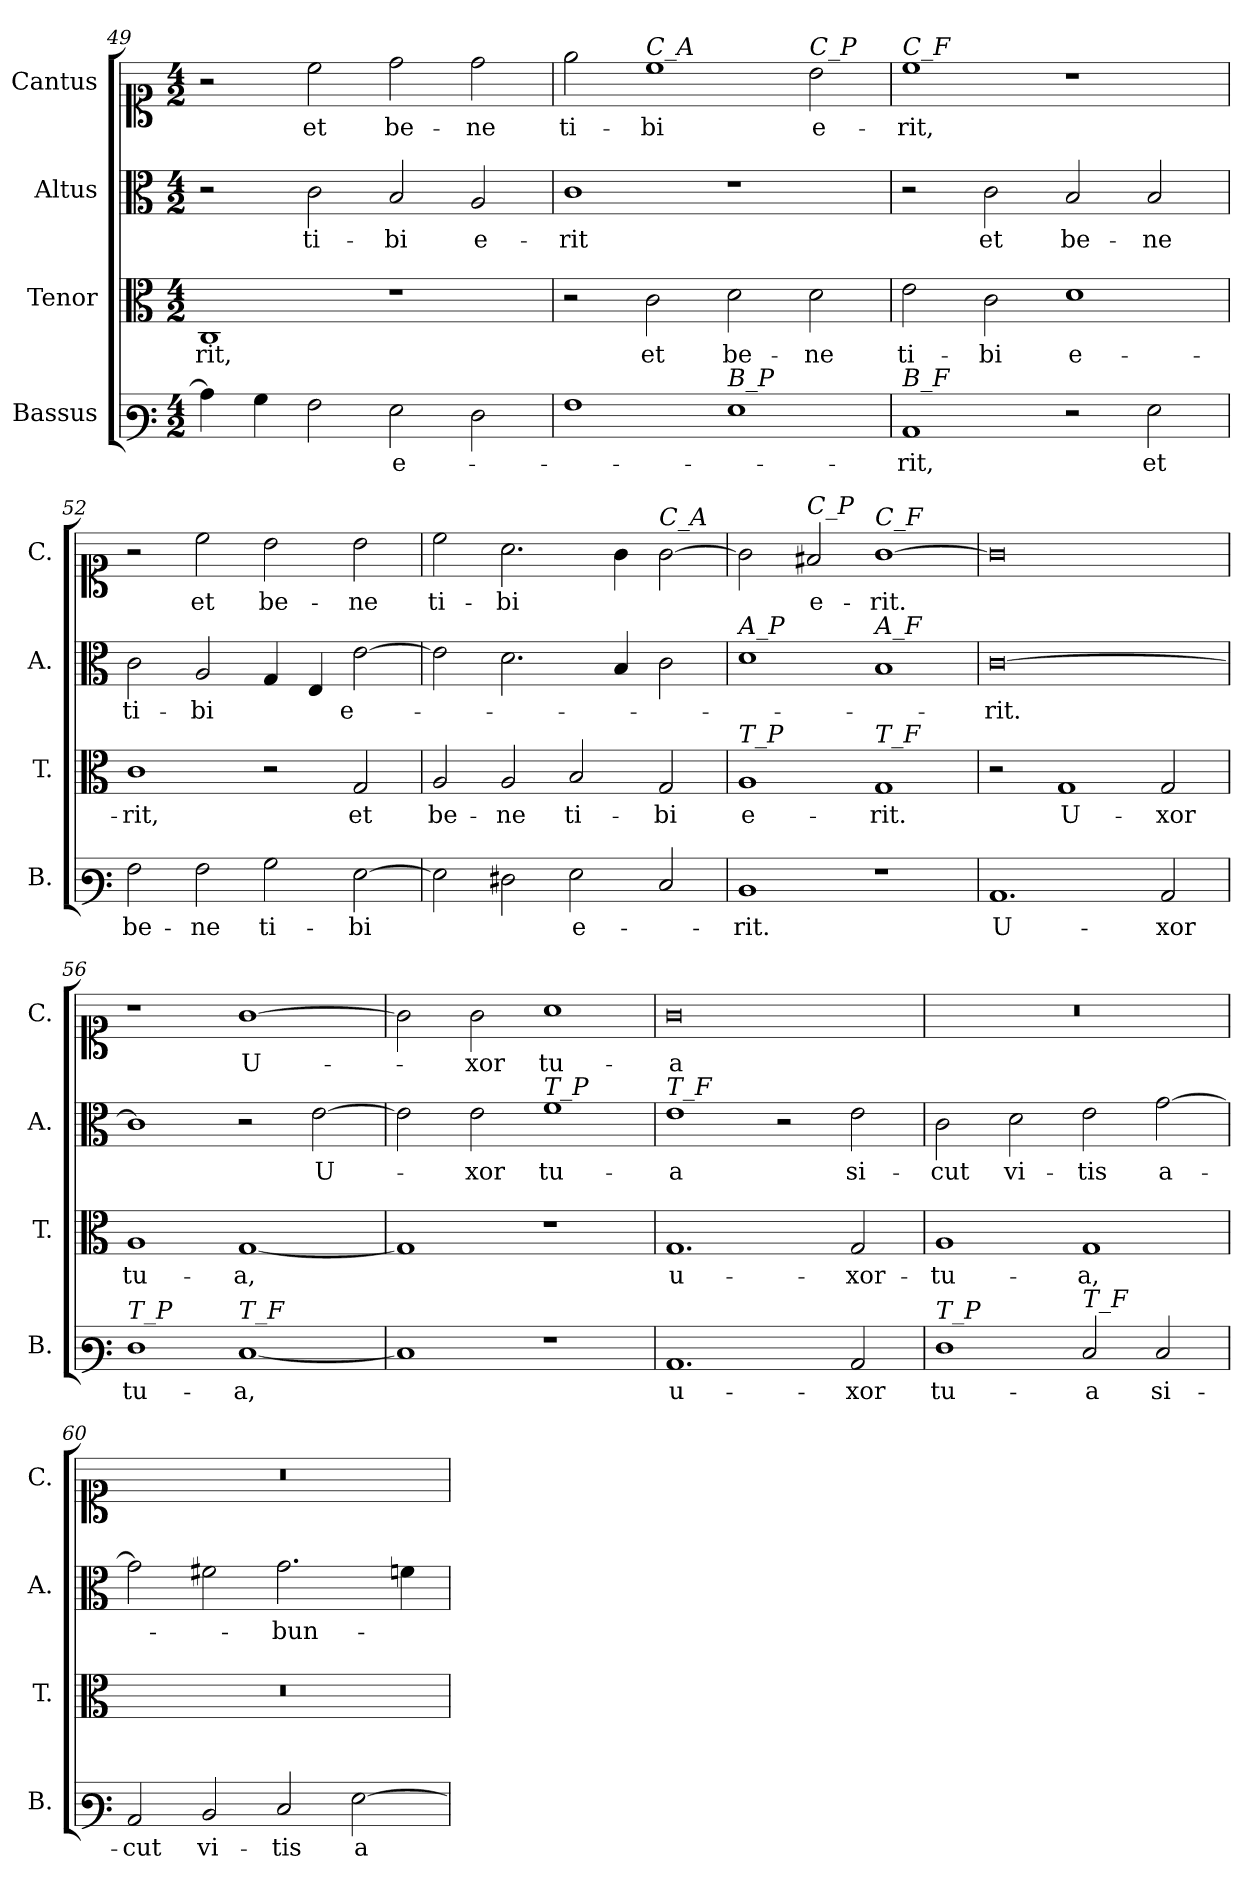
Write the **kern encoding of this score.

**kern	**text	**kern	**text	**kern	**text	**kern	**text
*part4	*part4	*part3	*part3	*part2	*part2	*part1	*part1
*staff4	*staff4	*staff3	*staff3	*staff2	*staff2	*staff1	*staff1
*I"Bassus	*	*I"Tenor	*	*I"Altus	*	*I"Cantus	*
*I'B.	*	*I'T.	*	*I'A.	*	*I'C.	*
*clefF3	*	*clefC3	*	*clefC3	*	*clefC1	*
*k[]	*	*k[]	*	*k[]	*	*k[]	*
*M4/2	*	*M4/2	*	*M4/2	*	*M4/2	*
=49	=49	=49	=49	=49	=49	=49	=49
!	!	!	!LO:LY:b	!	!	!	!
4c\]	.	1C	-rit,	2r	.	2r	.
4B\	.	.	.	.	.	.	.
!	!	!	!	!	!LO:LY:b	!	!LO:LY:b
2A\	.	.	.	2c\	ti-	2cc\	et
!	!LO:LY:b	!	!	!	!LO:LY:b	!	!LO:LY:b
2G\	e-	1r	.	2B/	bi	2dd\	be-
!	!	!	!	!	!LO:LY:b	!	!LO:LY:b
2F\	.	.	.	2A/	e-	2dd\	-ne
=50	=50	=50	=50	=50	=50	=50	=50
!	!	!	!	!	!LO:LY:b	!	!LO:LY:b
1A	.	2r	.	1c	-rit	2ee\	ti-
!	!	!	!	!	!	!LO:TX:a:i:t=C_A	!
!	!	!	!LO:LY:b	!	!	!	!LO:LY:b
.	.	2c\	et	.	.	1cc	-bi
!LO:TX:a:i:t=B_P	!	!	!	!	!	!	!
!	!	!	!LO:LY:b	!	!	!	!
1G	.	2d\	be-	1r	.	.	.
!	!	!	!	!	!	!LO:TX:a:i:t=C_P	!
!	!	!	!LO:LY:b	!	!	!	!LO:LY:b
.	.	2d\	-ne	.	.	2b\	e-
!!LO:PB:g=z
=51	=51	=51	=51	=51	=51	=51	=51
!	!	!	!	!	!	!LO:TX:a:i:t=C_F	!
!LO:TX:a:i:t=B_F	!	!	!	!	!	!	!
!	!LO:LY:b	!	!LO:LY:b	!	!	!	!LO:LY:b
1C	-rit,	2e\	ti-	2r	.	1cc	-rit,
!	!	!	!LO:LY:b	!	!LO:LY:b	!	!
.	.	2c\	-bi	2c\	et	.	.
!	!	!	!LO:LY:b	!	!LO:LY:b	!	!
2r	.	1d	e-	2B/	be-	1r	.
!	!LO:LY:b	!	!	!	!LO:LY:b	!	!
2G\	et	.	.	2B/	-ne	.	.
=52	=52	=52	=52	=52	=52	=52	=52
!	!LO:LY:b	!	!LO:LY:b	!	!LO:LY:b	!	!
2A\	be-	1c	-rit,	2c\	ti-	2r	.
!	!LO:LY:b	!	!	!	!LO:LY:b	!	!LO:LY:b
2A\	-ne	.	.	2A/	-bi	2cc\	et
!	!LO:LY:b	!	!	!	!	!	!LO:LY:b
2B\	ti-	2r	.	4G/	.	2b\	be-
.	.	.	.	4E/	.	.	.
!	!LO:LY:b	!	!LO:LY:b	!	!LO:LY:b	!	!LO:LY:b
[2G\	-bi	2G/	et	[2e\	e-	2b\	-ne
=53	=53	=53	=53	=53	=53	=53	=53
!	!	!	!LO:LY:b	!	!	!	!LO:LY:b
2G\]	.	2A/	be-	2e\]	.	2cc\	ti-
!	!	!	!LO:LY:b	!	!	!	!LO:LY:b
2F#X\	.	2A/	-ne	2.d\	.	2.a\	-bi
!	!LO:LY:b	!	!LO:LY:b	!	!	!	!
2G\	e-	2B/	ti-	.	.	.	.
.	.	.	.	4B/	.	4g\	.
!	!	!	!	!	!	!LO:TX:a:i:t=C_A	!
!	!	!	!LO:LY:b	!	!	!	!
2E/	.	2G/	-bi	2c\	.	[2g\	.
=54	=54	=54	=54	=54	=54	=54	=54
!	!	!	!	!LO:TX:a:i:t=A_P	!	!	!
!	!	!LO:TX:a:i:t=T_P	!	!	!	!	!
!	!LO:LY:b	!	!LO:LY:b	!	!	!	!
1D	-rit.	1A	e-	1d	.	2g\]	.
!	!	!	!	!	!	!LO:TX:a:i:t=C_P	!
!	!	!	!	!	!	!	!LO:LY:b
.	.	.	.	.	.	2f#X/	e-
!	!	!	!	!	!	!LO:TX:a:i:t=C_F	!
!	!	!	!	!LO:TX:a:i:t=A_F	!	!	!
!	!	!LO:TX:a:i:t=T_F	!	!	!	!	!
!	!	!	!LO:LY:b	!	!	!	!LO:LY:b
1r	.	1G	-rit.	1B	.	[1g	-rit.
=55	=55	=55	=55	=55	=55	=55	=55
!	!LO:LY:b	!	!	!	!LO:LY:b	!	!
1.C	U-	2r	.	[0c	-rit.	0g]	.
!	!	!	!LO:LY:b	!	!	!	!
.	.	1G	U-	.	.	.	.
!	!LO:LY:b	!	!LO:LY:b	!	!	!	!
2C/	-xor	2G/	-xor	.	.	.	.
!!LO:LB:g=z
=56	=56	=56	=56	=56	=56	=56	=56
!LO:TX:a:i:t=T_P	!	!	!	!	!	!	!
!	!LO:LY:b	!	!LO:LY:b	!	!	!	!
1F	tu-	1A	tu-	1c]	.	1r	.
!LO:TX:a:i:t=T_F	!	!	!	!	!	!	!
!	!LO:LY:b	!	!LO:LY:b	!	!	!	!LO:LY:b
[1E	-a,	[1G	-a,	2r	.	[1g	U-
!	!	!	!	!	!LO:LY:b	!	!
.	.	.	.	[2e\	U-	.	.
=57	=57	=57	=57	=57	=57	=57	=57
1E]	.	1G]	.	2e\]	.	2g\]	.
!	!	!	!	!	!LO:LY:b	!	!LO:LY:b
.	.	.	.	2e\	-xor	2g\	-xor
!	!	!	!	!LO:TX:a:i:t=T_P	!	!	!
!	!	!	!	!	!LO:LY:b	!	!LO:LY:b
1r	.	1r	.	1f	tu-	1a	tu-
=58	=58	=58	=58	=58	=58	=58	=58
!	!	!	!	!LO:TX:a:i:t=T_F	!	!	!
!	!LO:LY:b	!	!LO:LY:b	!	!LO:LY:b	!	!LO:LY:b
1.C	u-	1.G	u-	1e	-a	0g	-a
.	.	.	.	2r	.	.	.
!	!LO:LY:b	!	!LO:LY:b	!	!LO:LY:b	!	!
2C/	-xor	2G/	-xor-	2e\	si-	.	.
=59	=59	=59	=59	=59	=59	=59	=59
!LO:TX:a:i:t=T_P	!	!	!	!	!	!	!
!	!LO:LY:b	!	!LO:LY:b	!	!LO:LY:b	!	!
1F	tu-	1A	-tu-	2c\	-cut	0r	.
!	!	!	!	!	!LO:LY:b	!	!
.	.	.	.	2d\	vi-	.	.
!LO:TX:a:i:t=T_F	!	!	!	!	!	!	!
!	!LO:LY:b	!	!LO:LY:b	!	!LO:LY:b	!	!
2E/	-a	1G	-a,	2e\	-tis	.	.
!	!LO:LY:b	!	!	!	!LO:LY:b	!	!
2E/	si-	.	.	[2g\	a-	.	.
=60	=60	=60	=60	=60	=60	=60	=60
!	!LO:LY:b	!	!	!	!	!	!
2C/	-cut	0r	.	2g\]	.	0r	.
!	!LO:LY:b	!	!	!	!	!	!
2D/	vi-	.	.	2f#X\	.	.	.
!	!LO:LY:b	!	!	!	!LO:LY:b	!	!
2E/	-tis	.	.	2.g\	bun-	.	.
!	!LO:LY:b	!	!	!	!	!	!
[2G\	a-	.	.	.	.	.	.
.	.	.	.	4fn\	.	.	.
=	=	=	=	=	=	=	=
*-	*-	*-	*-	*-	*-	*-	*-
